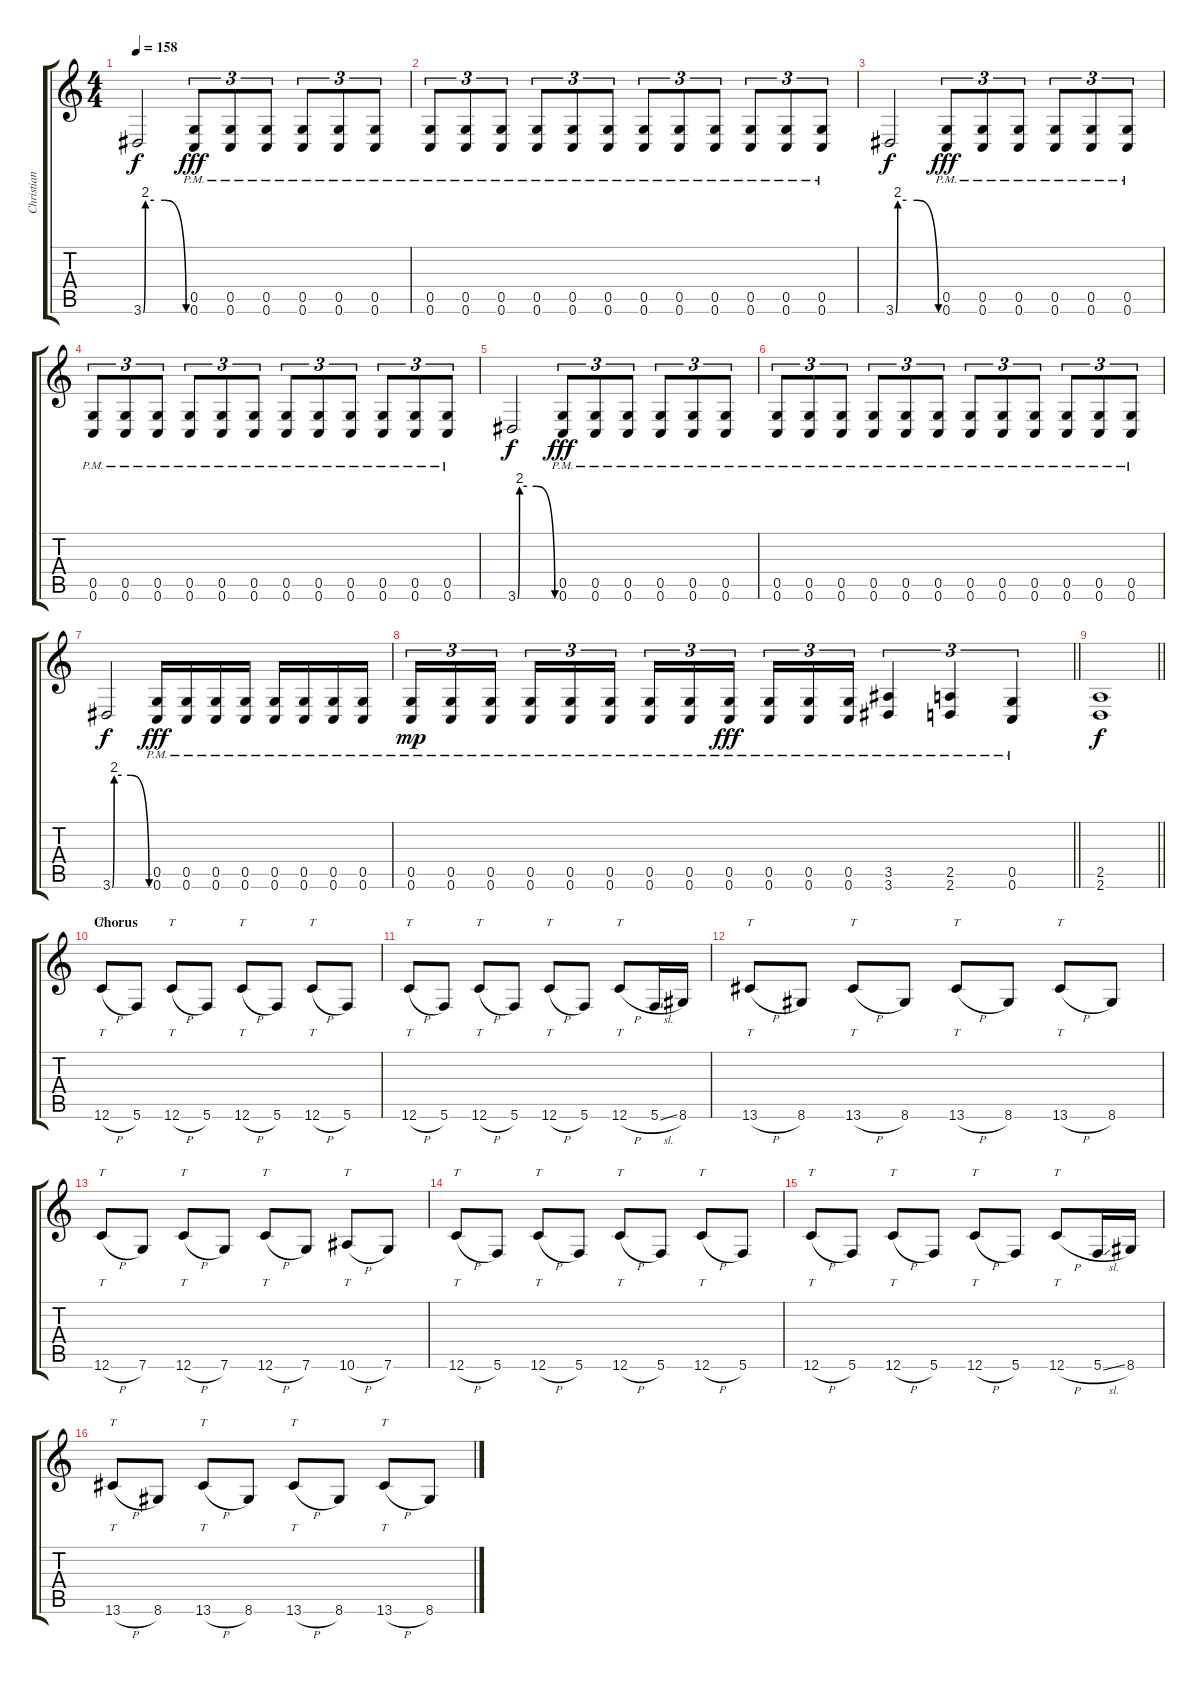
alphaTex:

\track ("Christian Andreu" "Christian ") {instrument distortionguitar}
\staff {score tabs}
\tuning (D4 A3 F3 C3 G2 C2) {hide}
\ts (4 4)
\tempo 158
\clef g2
\ks c
3.6{be (custom 0 0 3 8 15 8 30 8 60 0)}.2{dy f} (0.5{pm} 0.6{pm}).8{tu (3 2) dy fff} (0.5{pm} 0.6{pm}).8{tu (3 2)} (0.5{pm} 0.6{pm}).8{tu (3 2)} (0.5{pm} 0.6{pm}).8{tu (3 2)} (0.5{pm} 0.6{pm}).8{tu (3 2)} (0.5{pm} 0.6{pm}).8{tu (3 2)} |
(0.5{pm} 0.6{pm}).8{tu (3 2)} (0.5{pm} 0.6{pm}).8{tu (3 2)} (0.5{pm} 0.6{pm}).8{tu (3 2)} (0.5{pm} 0.6{pm}).8{tu (3 2)} (0.5{pm} 0.6{pm}).8{tu (3 2)} (0.5{pm} 0.6{pm}).8{tu (3 2)} (0.5{pm} 0.6{pm}).8{tu (3 2)} (0.5{pm} 0.6{pm}).8{tu (3 2)} (0.5{pm} 0.6{pm}).8{tu (3 2)} (0.5{pm} 0.6{pm}).8{tu (3 2)} (0.5{pm} 0.6{pm}).8{tu (3 2)} (0.5{pm} 0.6{pm}).8{tu (3 2)} |
3.6{be (custom 0 0 3 8 15 8 30 8 60 0)}.2{dy f} (0.5{pm} 0.6{pm}).8{tu (3 2) dy fff} (0.5{pm} 0.6{pm}).8{tu (3 2)} (0.5{pm} 0.6{pm}).8{tu (3 2)} (0.5{pm} 0.6{pm}).8{tu (3 2)} (0.5{pm} 0.6{pm}).8{tu (3 2)} (0.5{pm} 0.6{pm}).8{tu (3 2)} |
(0.5{pm} 0.6{pm}).8{tu (3 2)} (0.5{pm} 0.6{pm}).8{tu (3 2)} (0.5{pm} 0.6{pm}).8{tu (3 2)} (0.5{pm} 0.6{pm}).8{tu (3 2)} (0.5{pm} 0.6{pm}).8{tu (3 2)} (0.5{pm} 0.6{pm}).8{tu (3 2)} (0.5{pm} 0.6{pm}).8{tu (3 2)} (0.5{pm} 0.6{pm}).8{tu (3 2)} (0.5{pm} 0.6{pm}).8{tu (3 2)} (0.5{pm} 0.6{pm}).8{tu (3 2)} (0.5{pm} 0.6{pm}).8{tu (3 2)} (0.5{pm} 0.6{pm}).8{tu (3 2)} |
3.6{be (custom 0 0 3 8 15 8 30 8 60 0)}.2{dy f} (0.5{pm} 0.6{pm}).8{tu (3 2) dy fff} (0.5{pm} 0.6{pm}).8{tu (3 2)} (0.5{pm} 0.6{pm}).8{tu (3 2)} (0.5{pm} 0.6{pm}).8{tu (3 2)} (0.5{pm} 0.6{pm}).8{tu (3 2)} (0.5{pm} 0.6{pm}).8{tu (3 2)} |
(0.5{pm} 0.6{pm}).8{tu (3 2)} (0.5{pm} 0.6{pm}).8{tu (3 2)} (0.5{pm} 0.6{pm}).8{tu (3 2)} (0.5{pm} 0.6{pm}).8{tu (3 2)} (0.5{pm} 0.6{pm}).8{tu (3 2)} (0.5{pm} 0.6{pm}).8{tu (3 2)} (0.5{pm} 0.6{pm}).8{tu (3 2)} (0.5{pm} 0.6{pm}).8{tu (3 2)} (0.5{pm} 0.6{pm}).8{tu (3 2)} (0.5{pm} 0.6{pm}).8{tu (3 2)} (0.5{pm} 0.6{pm}).8{tu (3 2)} (0.5{pm} 0.6{pm}).8{tu (3 2)} |
3.6{be (custom 0 0 3 8 15 8 30 8 60 0)}.2{dy f} (0.5{pm} 0.6{pm}).16{dy fff} (0.5{pm} 0.6{pm}).16 (0.5{pm} 0.6{pm}).16 (0.5{pm} 0.6{pm}).16 (0.5{pm} 0.6{pm}).16 (0.5{pm} 0.6{pm}).16 (0.5{pm} 0.6{pm}).16 (0.5{pm} 0.6{pm}).16 |
\barLineRight lightlight
(0.5{pm} 0.6{pm}).16{tu (3 2) dy mp} (0.5{pm} 0.6{pm}).16{tu (3 2)} (0.5{pm} 0.6{pm}).16{tu (3 2) beam splitsecondary} (0.5{pm} 0.6{pm}).16{tu (3 2)} (0.5{pm} 0.6{pm}).16{tu (3 2)} (0.5{pm} 0.6{pm}).16{tu (3 2)} (0.5{pm} 0.6{pm}).16{tu (3 2)} (0.5{pm} 0.6{pm}).16{tu (3 2)} (0.5{pm} 0.6{pm}).16{tu (3 2) dy fff beam splitsecondary} (0.5{pm} 0.6{pm}).16{tu (3 2)} (0.5{pm} 0.6{pm}).16{tu (3 2)} (0.5{pm} 0.6{pm}).16{tu (3 2)} (3.5{pm} 3.6{pm}).4{tu (3 2)} (2.5{pm} 2.6{pm}).4{tu (3 2)} (0.5{pm} 0.6{pm}).4{tu (3 2)} |
\barLineRight lightlight
(2.5 2.6).1{dy f} |
\section ("" "Chorus")
12.6{h}.8{tt} 5.6.8 12.6{h}.8{tt} 5.6.8 12.6{h}.8{tt} 5.6.8 12.6{h}.8{tt} 5.6.8 |
12.6{h}.8{tt} 5.6.8 12.6{h}.8{tt} 5.6.8 12.6{h}.8{tt} 5.6.8 12.6{h}.8{tt} 5.6{sl}.16 8.6.16 |
13.6{h}.8{tt} 8.6.8 13.6{h}.8{tt} 8.6.8 13.6{h}.8{tt} 8.6.8 13.6{h}.8{tt} 8.6.8 |
12.6{h}.8{tt} 7.6.8 12.6{h}.8{tt} 7.6.8 12.6{h}.8{tt} 7.6.8 10.6{h}.8{tt} 7.6.8 |
12.6{h}.8{tt} 5.6.8 12.6{h}.8{tt} 5.6.8 12.6{h}.8{tt} 5.6.8 12.6{h}.8{tt} 5.6.8 |
12.6{h}.8{tt} 5.6.8 12.6{h}.8{tt} 5.6.8 12.6{h}.8{tt} 5.6.8 12.6{h}.8{tt} 5.6{sl}.16 8.6.16 |
13.6{h}.8{tt} 8.6.8 13.6{h}.8{tt} 8.6.8 13.6{h}.8{tt} 8.6.8 13.6{h}.8{tt} 8.6.8
